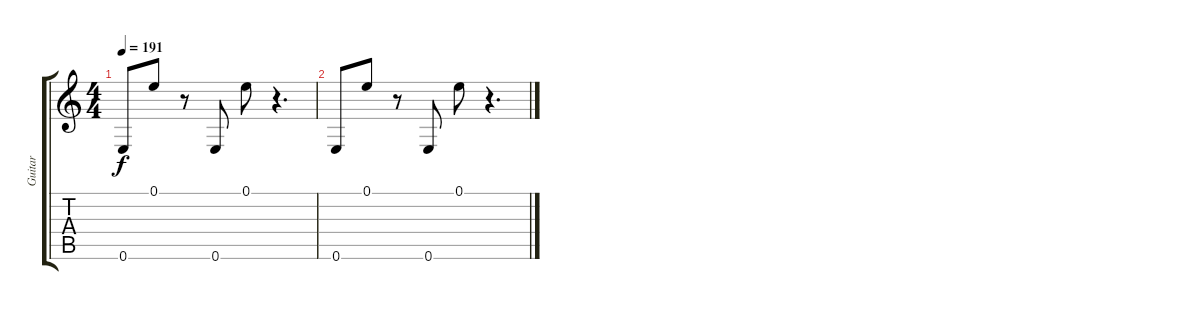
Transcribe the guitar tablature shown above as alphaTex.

\track ("Guitar" "Guitar") {instrument overdrivenguitar}
\staff {score tabs}
\tuning (E4 B3 G3 D3 A2 E2) {hide}
\ts (4 4)
\tempo 191
\clef g2
\ks c
0.6.8{dy f} 0.1.8 r.8 0.6.8 0.1.8 r.4{d} |
0.6.8 0.1.8 r.8 0.6.8 0.1.8 r.4{d}
